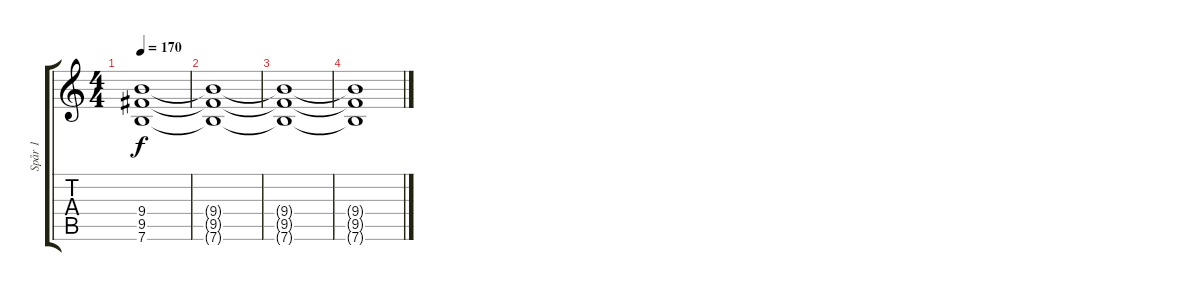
\track ("Spår 1" "Spår 1") {instrument overdrivenguitar}
\staff {score tabs}
\tuning (E4 B3 G3 D3 A2 E2) {hide}
\ts (4 4)
\tempo 170
\clef g2
\ks c
(9.4{t} 9.5{t} 7.6{t}).1{dy f} |
(9.4{t} 9.5{t} 7.6{t}).1 |
(9.4{t} 9.5{t} 7.6{t}).1 |
(9.4{t} 9.5{t} 7.6{t}).1
